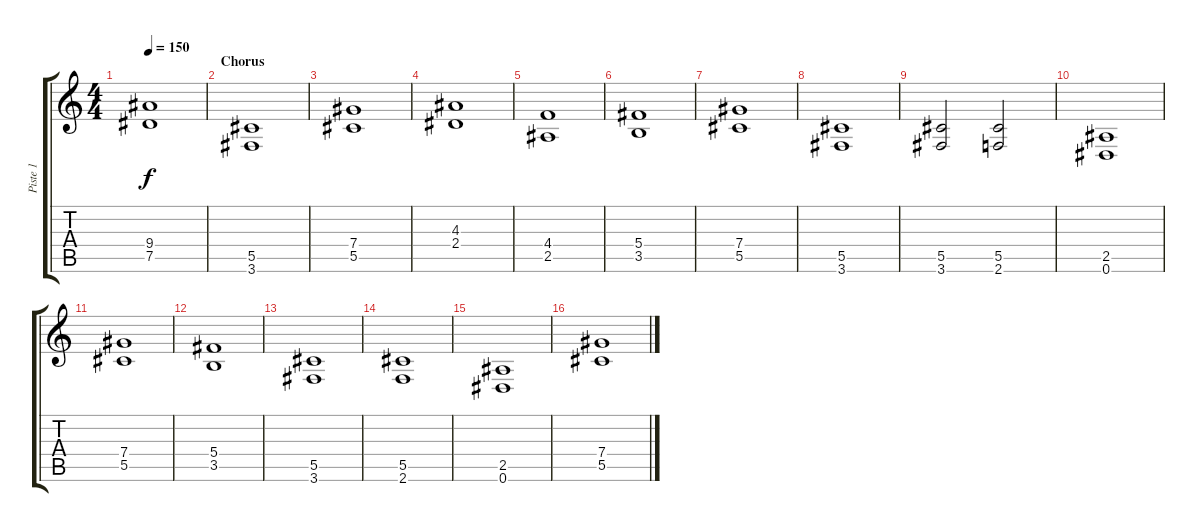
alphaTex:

\track ("Piste 1" "Piste 1") {instrument distortionguitar}
\staff {score tabs}
\tuning (Eb4 Bb3 Gb3 Db3 Ab2 Eb2) {hide}
\ts (4 4)
\tempo 150
\clef g2
\ks c
(9.4{t} 7.5{t}).1{dy f} |
\section ("" "Chorus")
(5.5 3.6).1 |
(7.4 5.5).1 |
(4.3 2.4).1 |
(4.4 2.5).1 |
(5.4 3.5).1 |
(7.4 5.5).1 |
(5.5 3.6).1 |
(5.5 3.6).2 (5.5 2.6).2 |
(2.5 0.6).1 |
(7.4 5.5).1 |
(5.4 3.5).1 |
(5.5 3.6).1 |
(5.5 2.6).1 |
(2.5 0.6).1 |
(7.4 5.5).1
